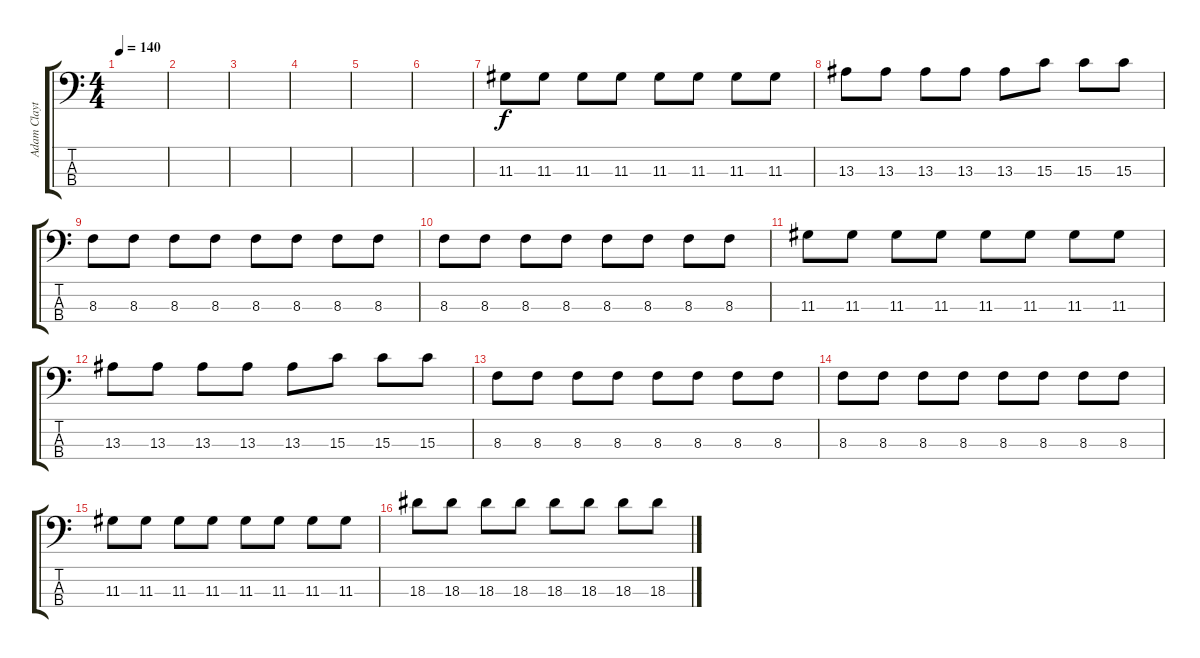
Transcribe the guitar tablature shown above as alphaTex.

\track ("Adam Clayton" "Adam Clayt") {instrument electricbassfinger}
\staff {score tabs}
\tuning (G2 D2 A1 E1) {hide}
\ts (4 4)
\tempo 140
\clef f4
\ks c
|
|
|
|
|
|
11.3.8 11.3.8 11.3.8 11.3.8 11.3.8 11.3.8 11.3.8 11.3.8 |
13.3.8 13.3.8 13.3.8 13.3.8 13.3.8 15.3.8 15.3.8 15.3.8 |
8.3.8 8.3.8 8.3.8 8.3.8 8.3.8 8.3.8 8.3.8 8.3.8 |
8.3.8 8.3.8 8.3.8 8.3.8 8.3.8 8.3.8 8.3.8 8.3.8 |
11.3.8 11.3.8 11.3.8 11.3.8 11.3.8 11.3.8 11.3.8 11.3.8 |
13.3.8 13.3.8 13.3.8 13.3.8 13.3.8 15.3.8 15.3.8 15.3.8 |
8.3.8 8.3.8 8.3.8 8.3.8 8.3.8 8.3.8 8.3.8 8.3.8 |
8.3.8 8.3.8 8.3.8 8.3.8 8.3.8 8.3.8 8.3.8 8.3.8 |
11.3.8 11.3.8 11.3.8 11.3.8 11.3.8 11.3.8 11.3.8 11.3.8 |
18.3.8 18.3.8 18.3.8 18.3.8 18.3.8 18.3.8 18.3.8 18.3.8
